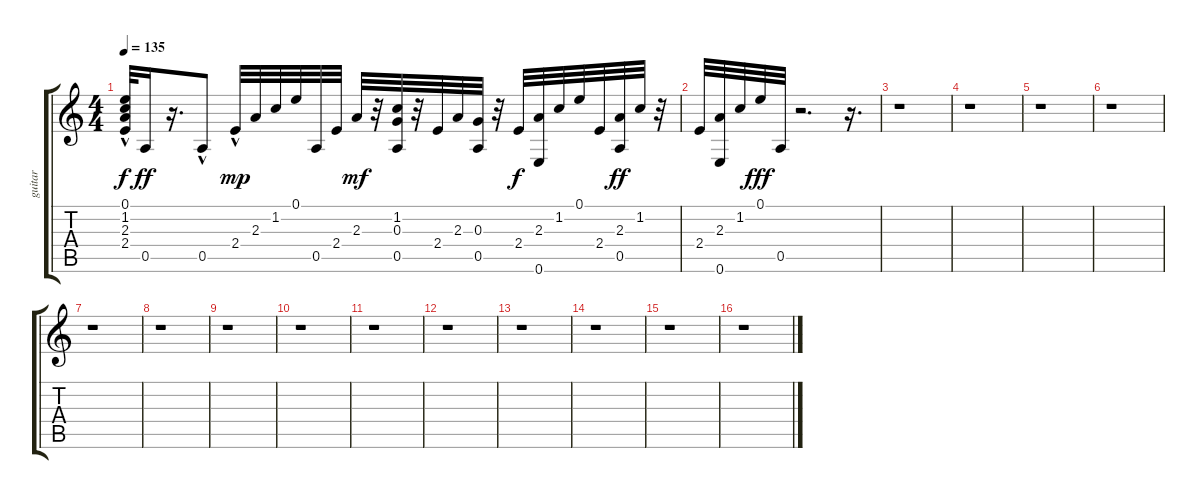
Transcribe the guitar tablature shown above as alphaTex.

\track ("guitar" "guitar") {instrument electricguitarclean}
\staff {score tabs}
\tuning (E4 B3 G3 D3 A2 E2) {hide}
\ts (4 4)
\tempo 135
\clef g2
\ks c
(0.1{t} 1.2{t} 2.3{hac t} 2.4{hac t}).32{dy f} 0.5.16{dy ff} r.16{d} 0.5{hac}.8 2.4{hac}.32{dy mp} 2.3.32 1.2.32 0.1.32 0.5.32 2.4.32 2.3.32{dy mf} r.32 (1.2 0.3 0.5).32 r.32 2.4.32 2.3.32 (0.3 0.5).32 r.32 2.4.32{dy f} (2.3 0.6).32 1.2.32 0.1.32 2.4.32 (2.3 0.5).32{dy ff} 1.2.32 r.32 |
2.4.32 (2.3 0.6).32 1.2.32 0.1.32{dy fff} 0.5.32 r.2{d} r.16{d} |
r.1 |
r.1 |
r.1 |
r.1 |
r.1 |
r.1 |
r.1 |
r.1 |
r.1 |
r.1 |
r.1 |
r.1 |
r.1 |
r.1
